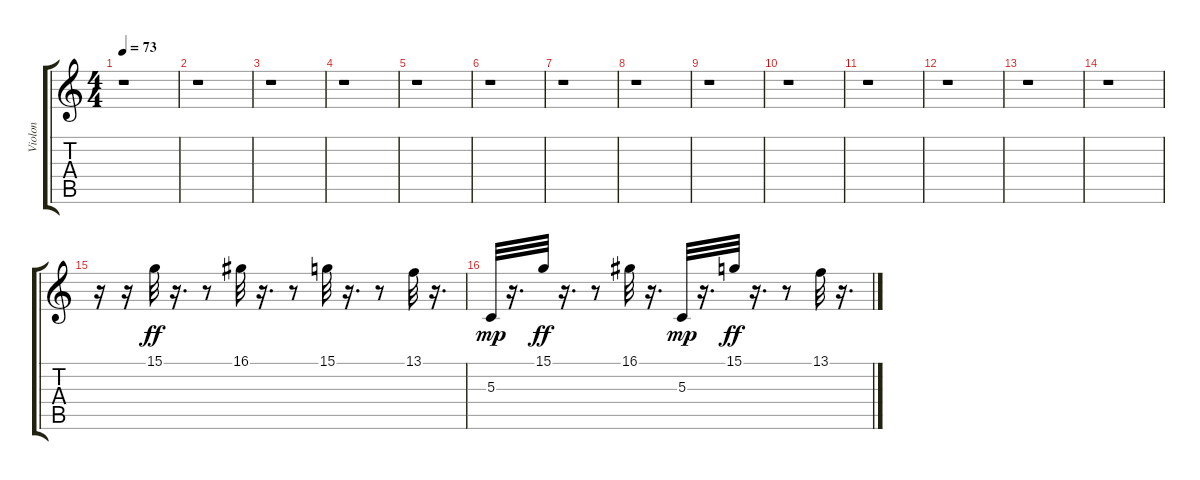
\track ("Violon" "Violon") {instrument stringensemble1}
\staff {score tabs}
\tuning (E4 B3 G3 D3 A2 E2) {hide}
\ts (4 4)
\tempo 73
\clef g2
\ks c
r.1{dy f} |
r.1 |
r.1 |
r.1 |
r.1 |
r.1 |
r.1 |
r.1 |
r.1 |
r.1 |
r.1 |
r.1 |
r.1 |
r.1 |
r.16 r.16 15.1.32{dy ff} r.16{d} r.8 16.1.32 r.16{d} r.8 15.1.32 r.16{d} r.8 13.1.32 r.16{d} |
5.3.32{dy mp} r.16{d} 15.1.32{dy ff} r.16{d} r.8 16.1.32 r.16{d} 5.3.32{dy mp} r.16{d} 15.1.32{dy ff} r.16{d} r.8 13.1.32 r.16{d}
